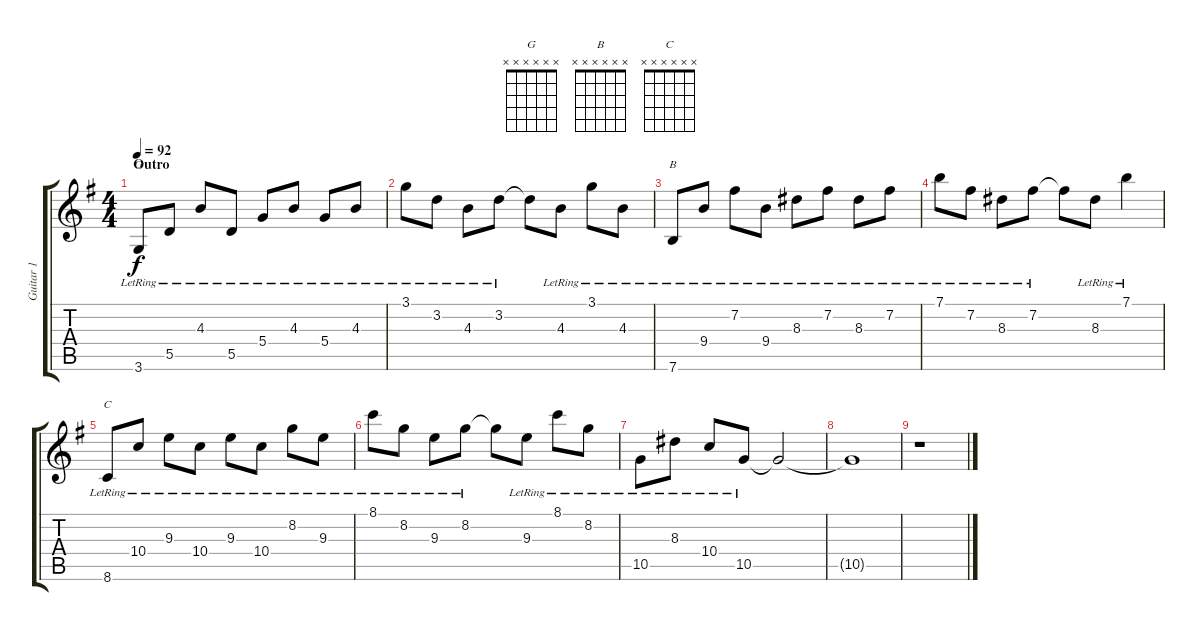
\track ("Guitar 1" "Guitar 1") {instrument electricguitarjazz}
\staff {score tabs}
\tuning (E4 B3 G3 D3 A2 E2) {hide}
\chord ("G" x x x x x x)
\chord ("B" x x x x x x)
\chord ("C" x x x x x x)
\ts (4 4)
\section ("" "Outro")
\tempo 92
\clef g2
\ks g
3.6{lr}.8{ch "G" dy f} 5.5{lr}.8 4.3{lr}.8 5.5{lr}.8 5.4{lr}.8 4.3{lr}.8 5.4{lr}.8 4.3{lr}.8 |
3.1{lr}.8 3.2{lr}.8 4.3{lr}.8 3.2{lr}.8 3.2{t}.8 4.3{lr}.8 3.1{lr}.8 4.3{lr}.8 |
7.6{lr}.8{ch "B"} 9.4{lr}.8 7.2{lr}.8 9.4{lr}.8 8.3{lr}.8 7.2{lr}.8 8.3{lr}.8 7.2{lr}.8 |
7.1{lr}.8 7.2{lr}.8 8.3{lr}.8 7.2{lr}.8 7.2{t}.8 8.3{lr}.8 7.1{lr}.4 |
8.6{lr}.8{ch "C"} 10.4{lr}.8 9.3{lr}.8 10.4{lr}.8 9.3{lr}.8 10.4{lr}.8 8.2{lr}.8 9.3{lr}.8 |
8.1{lr}.8 8.2{lr}.8 9.3{lr}.8 8.2{lr}.8 8.2{t}.8 9.3{lr}.8 8.1{lr}.8 8.2{lr}.8 |
10.5{lr}.8 8.3{lr}.8 10.4{lr}.8 10.5{lr}.8 10.5{t}.2 |
10.5{t}.1 |
r.1
